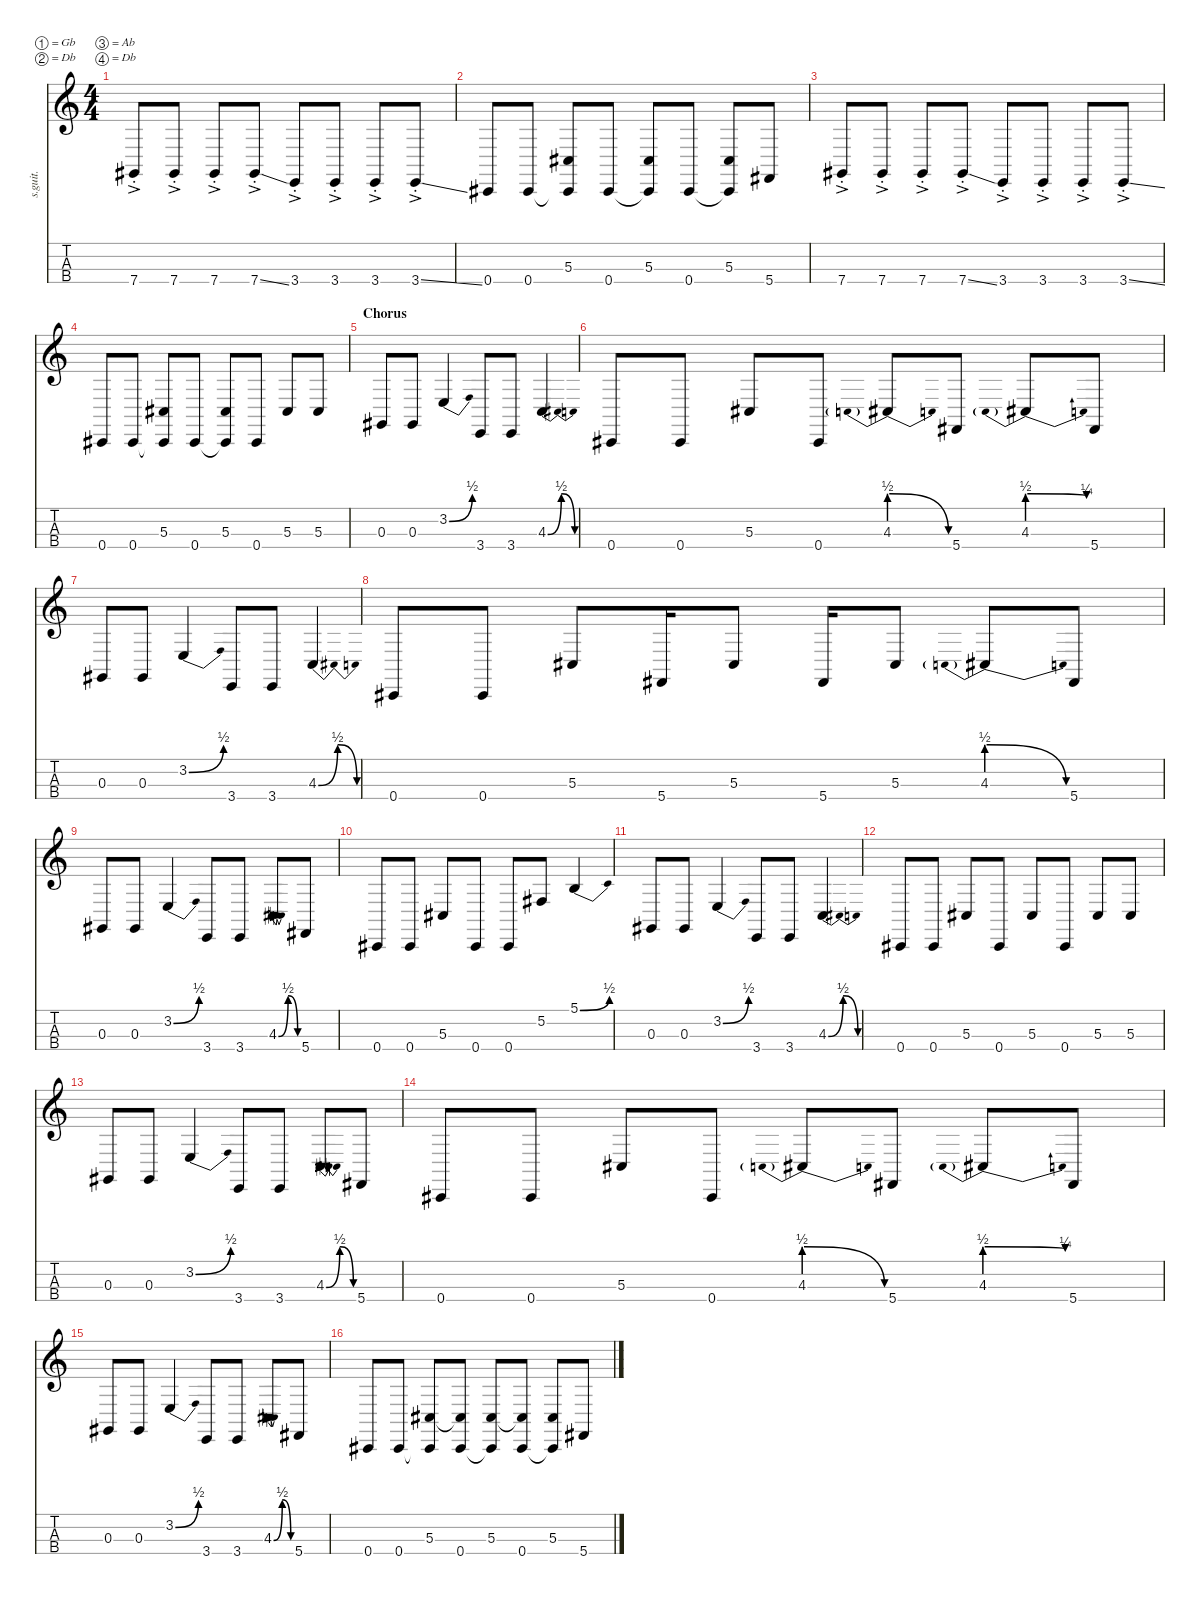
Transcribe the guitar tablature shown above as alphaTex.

\defaultSystemsLayout 4
\hideDynamics
\bracketExtendMode nobrackets
\track ("Krist Novoselic - Bass" "s.guit.") {instrument electricbasspick}
\staff {score tabs}
\tuning (Gb2 Db2 Ab1 Db1)
\ts (4 4)
\tempo (100 hide)
\clef g2
\ks c
7.4{ac st acc #}.8{lyrics (0 "") lyrics (1 "") lyrics (2 "") lyrics (3 "") lyrics (4 "") dy mp} 7.4{ac st acc #}.8{lyrics (0 "") lyrics (1 "") lyrics (2 "") lyrics (3 "") lyrics (4 "")} 7.4{ac st acc #}.8{lyrics (0 "") lyrics (1 "") lyrics (2 "") lyrics (3 "") lyrics (4 "")} 7.4{ss ac st acc #}.8{lyrics (0 "") lyrics (1 "") lyrics (2 "") lyrics (3 "") lyrics (4 "")} 3.4{ac st}.8{lyrics (0 "") lyrics (1 "") lyrics (2 "") lyrics (3 "") lyrics (4 "")} 3.4{ac st}.8{lyrics (0 "") lyrics (1 "") lyrics (2 "") lyrics (3 "") lyrics (4 "")} 3.4{ac st}.8{lyrics (0 "") lyrics (1 "") lyrics (2 "") lyrics (3 "") lyrics (4 "")} 3.4{ss ac st}.8{lyrics (0 "") lyrics (1 "") lyrics (2 "") lyrics (3 "") lyrics (4 "")} |
0.4{acc #}.8{lyrics (0 "") lyrics (1 "") lyrics (2 "") lyrics (3 "") lyrics (4 "") dy mf} 0.4{acc #}.8{lyrics (0 "") lyrics (1 "") lyrics (2 "") lyrics (3 "") lyrics (4 "") dy f} (5.3{acc #} 0.4{t acc #}).8{lyrics (0 "") lyrics (1 "") lyrics (2 "") lyrics (3 "") lyrics (4 "") dy mf} 0.4{acc #}.8{lyrics (0 "") lyrics (1 "") lyrics (2 "") lyrics (3 "") lyrics (4 "") dy f} (5.3{acc #} 0.4{t acc #}).8{lyrics (0 "") lyrics (1 "") lyrics (2 "") lyrics (3 "") lyrics (4 "") dy mf} 0.4{acc #}.8{lyrics (0 "") lyrics (1 "") lyrics (2 "") lyrics (3 "") lyrics (4 "") dy f} (5.3{acc #} 0.4{t acc #}).8{lyrics (0 "") lyrics (1 "") lyrics (2 "") lyrics (3 "") lyrics (4 "") dy mf} 5.4{acc #}.8{lyrics (0 "") lyrics (1 "") lyrics (2 "") lyrics (3 "") lyrics (4 "")} |
7.4{ac st acc #}.8{lyrics (0 "") lyrics (1 "") lyrics (2 "") lyrics (3 "") lyrics (4 "") dy mp} 7.4{ac st acc #}.8{lyrics (0 "") lyrics (1 "") lyrics (2 "") lyrics (3 "") lyrics (4 "")} 7.4{ac st acc #}.8{lyrics (0 "") lyrics (1 "") lyrics (2 "") lyrics (3 "") lyrics (4 "")} 7.4{ss ac st acc #}.8{lyrics (0 "") lyrics (1 "") lyrics (2 "") lyrics (3 "") lyrics (4 "")} 3.4{ac st}.8{lyrics (0 "") lyrics (1 "") lyrics (2 "") lyrics (3 "") lyrics (4 "")} 3.4{ac st}.8{lyrics (0 "") lyrics (1 "") lyrics (2 "") lyrics (3 "") lyrics (4 "")} 3.4{ac st}.8{lyrics (0 "") lyrics (1 "") lyrics (2 "") lyrics (3 "") lyrics (4 "")} 3.4{ss ac st}.8{lyrics (0 "") lyrics (1 "") lyrics (2 "") lyrics (3 "") lyrics (4 "")} |
0.4{acc #}.8{lyrics (0 "") lyrics (1 "") lyrics (2 "") lyrics (3 "") lyrics (4 "") dy mf} 0.4{acc #}.8{lyrics (0 "") lyrics (1 "") lyrics (2 "") lyrics (3 "") lyrics (4 "") dy f} (5.3{acc #} 0.4{t acc #}).8{lyrics (0 "") lyrics (1 "") lyrics (2 "") lyrics (3 "") lyrics (4 "") dy mf} 0.4{acc #}.8{lyrics (0 "") lyrics (1 "") lyrics (2 "") lyrics (3 "") lyrics (4 "") dy f} (5.3{acc #} 0.4{t acc #}).8{lyrics (0 "") lyrics (1 "") lyrics (2 "") lyrics (3 "") lyrics (4 "") dy mf} 0.4{acc #}.8{lyrics (0 "") lyrics (1 "") lyrics (2 "") lyrics (3 "") lyrics (4 "") dy f} 5.3{acc #}.8{lyrics (0 "") lyrics (1 "") lyrics (2 "") lyrics (3 "") lyrics (4 "") dy mf} 5.3{acc #}.8{lyrics (0 "") lyrics (1 "") lyrics (2 "") lyrics (3 "") lyrics (4 "") dy f} |
\section ("" "Chorus")
0.3{acc #}.8{lyrics (0 "") lyrics (1 "") lyrics (2 "") lyrics (3 "") lyrics (4 "") dy ff} 0.3{acc #}.8{lyrics (0 "") lyrics (1 "") lyrics (2 "") lyrics (3 "") lyrics (4 "")} 3.2{be (bend 0 0 15 2)}.4{lyrics (0 "") lyrics (1 "") lyrics (2 "") lyrics (3 "") lyrics (4 "")} 3.4.8{lyrics (0 "") lyrics (1 "") lyrics (2 "") lyrics (3 "") lyrics (4 "")} 3.4.8{lyrics (0 "") lyrics (1 "") lyrics (2 "") lyrics (3 "") lyrics (4 "")} 4.3{be (bendrelease 0 0 30 2 30 2 60 0)}.4{lyrics (0 "") lyrics (1 "") lyrics (2 "") lyrics (3 "") lyrics (4 "")} |
0.4{acc #}.8{lyrics (0 "") lyrics (1 "") lyrics (2 "") lyrics (3 "") lyrics (4 "")} 0.4{acc #}.8{lyrics (0 "") lyrics (1 "") lyrics (2 "") lyrics (3 "") lyrics (4 "")} 5.3{acc #}.8{lyrics (0 "") lyrics (1 "") lyrics (2 "") lyrics (3 "") lyrics (4 "")} 0.4{acc #}.8{lyrics (0 "") lyrics (1 "") lyrics (2 "") lyrics (3 "") lyrics (4 "")} 4.3{be (prebendrelease 0 2 30 0)}.8{lyrics (0 "") lyrics (1 "") lyrics (2 "") lyrics (3 "") lyrics (4 "")} 5.4{acc #}.8{lyrics (0 "") lyrics (1 "") lyrics (2 "") lyrics (3 "") lyrics (4 "")} 4.3{be (prebendrelease 0 2 60 1)}.8{lyrics (0 "") lyrics (1 "") lyrics (2 "") lyrics (3 "") lyrics (4 "")} 5.4{acc #}.8{lyrics (0 "") lyrics (1 "") lyrics (2 "") lyrics (3 "") lyrics (4 "")} |
0.3{acc #}.8{lyrics (0 "") lyrics (1 "") lyrics (2 "") lyrics (3 "") lyrics (4 "")} 0.3{acc #}.8{lyrics (0 "") lyrics (1 "") lyrics (2 "") lyrics (3 "") lyrics (4 "")} 3.2{be (bend 0 0 15 2)}.4{lyrics (0 "") lyrics (1 "") lyrics (2 "") lyrics (3 "") lyrics (4 "")} 3.4.8{lyrics (0 "") lyrics (1 "") lyrics (2 "") lyrics (3 "") lyrics (4 "")} 3.4.8{lyrics (0 "") lyrics (1 "") lyrics (2 "") lyrics (3 "") lyrics (4 "")} 4.3{be (bendrelease 0 0 30 2 30 2 60 0)}.4{lyrics (0 "") lyrics (1 "") lyrics (2 "") lyrics (3 "") lyrics (4 "")} |
0.4{acc #}.8{lyrics (0 "") lyrics (1 "") lyrics (2 "") lyrics (3 "") lyrics (4 "")} 0.4{acc #}.8{lyrics (0 "") lyrics (1 "") lyrics (2 "") lyrics (3 "") lyrics (4 "")} 5.3{acc #}.8{lyrics (0 "") lyrics (1 "") lyrics (2 "") lyrics (3 "") lyrics (4 "")} 5.4{acc #}.16{lyrics (0 "") lyrics (1 "") lyrics (2 "") lyrics (3 "") lyrics (4 "")} 5.3{acc #}.8{lyrics (0 "") lyrics (1 "") lyrics (2 "") lyrics (3 "") lyrics (4 "")} 5.4{acc #}.16{lyrics (0 "") lyrics (1 "") lyrics (2 "") lyrics (3 "") lyrics (4 "")} 5.3{acc #}.8{lyrics (0 "") lyrics (1 "") lyrics (2 "") lyrics (3 "") lyrics (4 "")} 4.3{be (prebendrelease 0 2 30 0)}.8{lyrics (0 "") lyrics (1 "") lyrics (2 "") lyrics (3 "") lyrics (4 "")} 5.4{acc #}.8{lyrics (0 "") lyrics (1 "") lyrics (2 "") lyrics (3 "") lyrics (4 "")} |
0.3{acc #}.8{lyrics (0 "") lyrics (1 "") lyrics (2 "") lyrics (3 "") lyrics (4 "")} 0.3{acc #}.8{lyrics (0 "") lyrics (1 "") lyrics (2 "") lyrics (3 "") lyrics (4 "")} 3.2{be (bend 0 0 15 2)}.4{lyrics (0 "") lyrics (1 "") lyrics (2 "") lyrics (3 "") lyrics (4 "")} 3.4.8{lyrics (0 "") lyrics (1 "") lyrics (2 "") lyrics (3 "") lyrics (4 "")} 3.4.8{lyrics (0 "") lyrics (1 "") lyrics (2 "") lyrics (3 "") lyrics (4 "")} 4.3{be (bendrelease 0 0 30 2 30 2 60 0)}.8{lyrics (0 "") lyrics (1 "") lyrics (2 "") lyrics (3 "") lyrics (4 "")} 5.4{acc #}.8{lyrics (0 "") lyrics (1 "") lyrics (2 "") lyrics (3 "") lyrics (4 "")} |
0.4{acc #}.8{lyrics (0 "") lyrics (1 "") lyrics (2 "") lyrics (3 "") lyrics (4 "")} 0.4{acc #}.8{lyrics (0 "") lyrics (1 "") lyrics (2 "") lyrics (3 "") lyrics (4 "")} 5.3{acc #}.8{lyrics (0 "") lyrics (1 "") lyrics (2 "") lyrics (3 "") lyrics (4 "")} 0.4{acc #}.8{lyrics (0 "") lyrics (1 "") lyrics (2 "") lyrics (3 "") lyrics (4 "")} 0.4{acc #}.8{lyrics (0 "") lyrics (1 "") lyrics (2 "") lyrics (3 "") lyrics (4 "")} 5.2{acc #}.8{lyrics (0 "") lyrics (1 "") lyrics (2 "") lyrics (3 "") lyrics (4 "")} 5.1{be (bend 0 0 15 2)}.4{lyrics (0 "") lyrics (1 "") lyrics (2 "") lyrics (3 "") lyrics (4 "")} |
0.3{acc #}.8{lyrics (0 "") lyrics (1 "") lyrics (2 "") lyrics (3 "") lyrics (4 "")} 0.3{acc #}.8{lyrics (0 "") lyrics (1 "") lyrics (2 "") lyrics (3 "") lyrics (4 "")} 3.2{be (bend 0 0 15 2)}.4{lyrics (0 "") lyrics (1 "") lyrics (2 "") lyrics (3 "") lyrics (4 "")} 3.4.8{lyrics (0 "") lyrics (1 "") lyrics (2 "") lyrics (3 "") lyrics (4 "")} 3.4.8{lyrics (0 "") lyrics (1 "") lyrics (2 "") lyrics (3 "") lyrics (4 "")} 4.3{be (bendrelease 0 0 30 2 30 2 60 0)}.4{lyrics (0 "") lyrics (1 "") lyrics (2 "") lyrics (3 "") lyrics (4 "")} |
0.4{acc #}.8{lyrics (0 "") lyrics (1 "") lyrics (2 "") lyrics (3 "") lyrics (4 "")} 0.4{acc #}.8{lyrics (0 "") lyrics (1 "") lyrics (2 "") lyrics (3 "") lyrics (4 "")} 5.3{acc #}.8{lyrics (0 "") lyrics (1 "") lyrics (2 "") lyrics (3 "") lyrics (4 "")} 0.4{acc #}.8{lyrics (0 "") lyrics (1 "") lyrics (2 "") lyrics (3 "") lyrics (4 "")} 5.3{acc #}.8{lyrics (0 "") lyrics (1 "") lyrics (2 "") lyrics (3 "") lyrics (4 "")} 0.4{acc #}.8{lyrics (0 "") lyrics (1 "") lyrics (2 "") lyrics (3 "") lyrics (4 "")} 5.3{acc #}.8{lyrics (0 "") lyrics (1 "") lyrics (2 "") lyrics (3 "") lyrics (4 "")} 5.3{acc #}.8{lyrics (0 "") lyrics (1 "") lyrics (2 "") lyrics (3 "") lyrics (4 "")} |
0.3{acc #}.8{lyrics (0 "") lyrics (1 "") lyrics (2 "") lyrics (3 "") lyrics (4 "")} 0.3{acc #}.8{lyrics (0 "") lyrics (1 "") lyrics (2 "") lyrics (3 "") lyrics (4 "")} 3.2{be (bend 0 0 15 2)}.4{lyrics (0 "") lyrics (1 "") lyrics (2 "") lyrics (3 "") lyrics (4 "")} 3.4.8{lyrics (0 "") lyrics (1 "") lyrics (2 "") lyrics (3 "") lyrics (4 "")} 3.4.8{lyrics (0 "") lyrics (1 "") lyrics (2 "") lyrics (3 "") lyrics (4 "")} 4.3{be (bendrelease 0 0 30 2 30 2 60 0)}.8{lyrics (0 "") lyrics (1 "") lyrics (2 "") lyrics (3 "") lyrics (4 "")} 5.4{acc #}.8{lyrics (0 "") lyrics (1 "") lyrics (2 "") lyrics (3 "") lyrics (4 "")} |
0.4{acc #}.8{lyrics (0 "") lyrics (1 "") lyrics (2 "") lyrics (3 "") lyrics (4 "")} 0.4{acc #}.8{lyrics (0 "") lyrics (1 "") lyrics (2 "") lyrics (3 "") lyrics (4 "")} 5.3{acc #}.8{lyrics (0 "") lyrics (1 "") lyrics (2 "") lyrics (3 "") lyrics (4 "")} 0.4{acc #}.8{lyrics (0 "") lyrics (1 "") lyrics (2 "") lyrics (3 "") lyrics (4 "")} 4.3{be (prebendrelease 0 2 30 0)}.8{lyrics (0 "") lyrics (1 "") lyrics (2 "") lyrics (3 "") lyrics (4 "")} 5.4{acc #}.8{lyrics (0 "") lyrics (1 "") lyrics (2 "") lyrics (3 "") lyrics (4 "")} 4.3{be (prebendrelease 0 2 60 1)}.8{lyrics (0 "") lyrics (1 "") lyrics (2 "") lyrics (3 "") lyrics (4 "")} 5.4{acc #}.8{lyrics (0 "") lyrics (1 "") lyrics (2 "") lyrics (3 "") lyrics (4 "")} |
0.3{acc #}.8{lyrics (0 "") lyrics (1 "") lyrics (2 "") lyrics (3 "") lyrics (4 "")} 0.3{acc #}.8{lyrics (0 "") lyrics (1 "") lyrics (2 "") lyrics (3 "") lyrics (4 "")} 3.2{be (bend 0 0 15 2)}.4{lyrics (0 "") lyrics (1 "") lyrics (2 "") lyrics (3 "") lyrics (4 "")} 3.4.8{lyrics (0 "") lyrics (1 "") lyrics (2 "") lyrics (3 "") lyrics (4 "")} 3.4.8{lyrics (0 "") lyrics (1 "") lyrics (2 "") lyrics (3 "") lyrics (4 "")} 4.3{be (bendrelease 0 0 30 2 30 2 60 0)}.8{lyrics (0 "") lyrics (1 "") lyrics (2 "") lyrics (3 "") lyrics (4 "")} 5.4{acc #}.8{lyrics (0 "") lyrics (1 "") lyrics (2 "") lyrics (3 "") lyrics (4 "")} |
0.4{acc #}.8{lyrics (0 "") lyrics (1 "") lyrics (2 "") lyrics (3 "") lyrics (4 "")} 0.4{acc #}.8{lyrics (0 "") lyrics (1 "") lyrics (2 "") lyrics (3 "") lyrics (4 "")} (5.3{acc #} 0.4{t acc #}).8{lyrics (0 "") lyrics (1 "") lyrics (2 "") lyrics (3 "") lyrics (4 "")} (5.3{t acc #} 0.4{acc #}).8{lyrics (0 "") lyrics (1 "") lyrics (2 "") lyrics (3 "") lyrics (4 "")} (5.3{acc #} 0.4{t acc #}).8{lyrics (0 "") lyrics (1 "") lyrics (2 "") lyrics (3 "") lyrics (4 "")} (5.3{t acc #} 0.4{acc #}).8{lyrics (0 "") lyrics (1 "") lyrics (2 "") lyrics (3 "") lyrics (4 "")} (5.3{acc #} 0.4{t acc #}).8{lyrics (0 "") lyrics (1 "") lyrics (2 "") lyrics (3 "") lyrics (4 "")} 5.4{acc #}.8{lyrics (0 "") lyrics (1 "") lyrics (2 "") lyrics (3 "") lyrics (4 "")}
